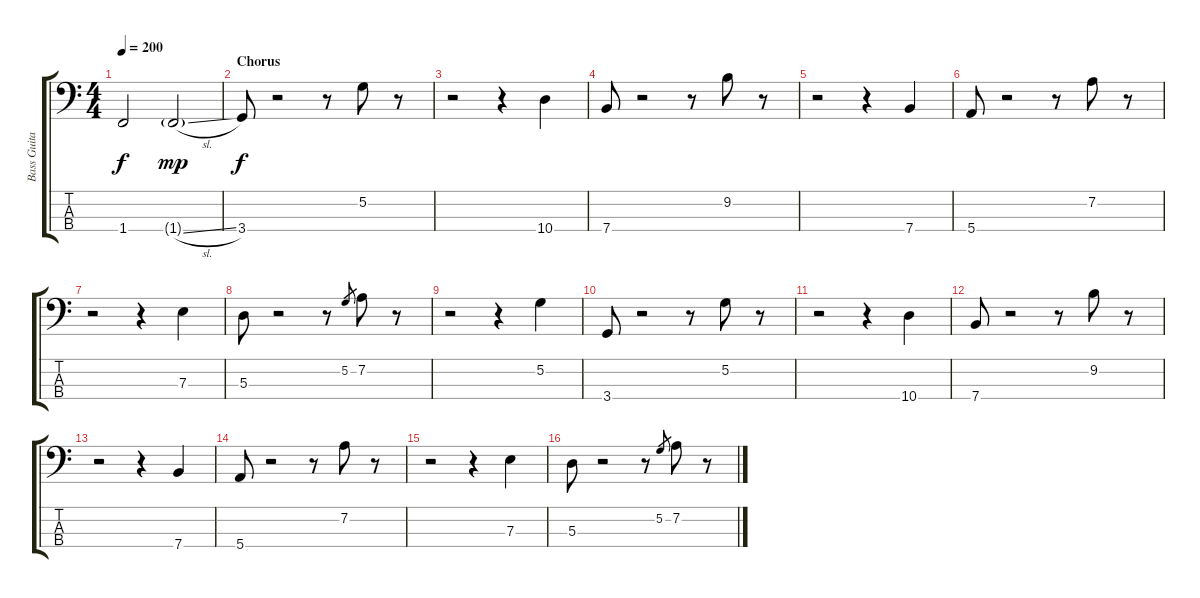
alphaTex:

\track ("Bass Guitar" "Bass Guita") {instrument electricbassfinger}
\staff {score tabs}
\tuning (G2 D2 A1 E1) {hide}
\ts (4 4)
\tempo 200
\clef f4
\ks c
1.4{t}.2{dy f} 1.4{sl g}.2{dy mp} |
\section ("" "Chorus")
3.4.8{dy f} r.2 r.8 5.2.8 r.8 |
r.2 r.4 10.4.4 |
7.4.8 r.2 r.8 9.2.8 r.8 |
r.2 r.4 7.4.4 |
5.4.8 r.2 r.8 7.2.8 r.8 |
r.2 r.4 7.3.4 |
5.3.8 r.2 r.8 5.2.8{gr} 7.2.8 r.8 |
r.2 r.4 5.2.4 |
3.4.8 r.2 r.8 5.2.8 r.8 |
r.2 r.4 10.4.4 |
7.4.8 r.2 r.8 9.2.8 r.8 |
r.2 r.4 7.4.4 |
5.4.8 r.2 r.8 7.2.8 r.8 |
r.2 r.4 7.3.4 |
5.3.8 r.2 r.8 5.2.8{gr} 7.2.8 r.8
